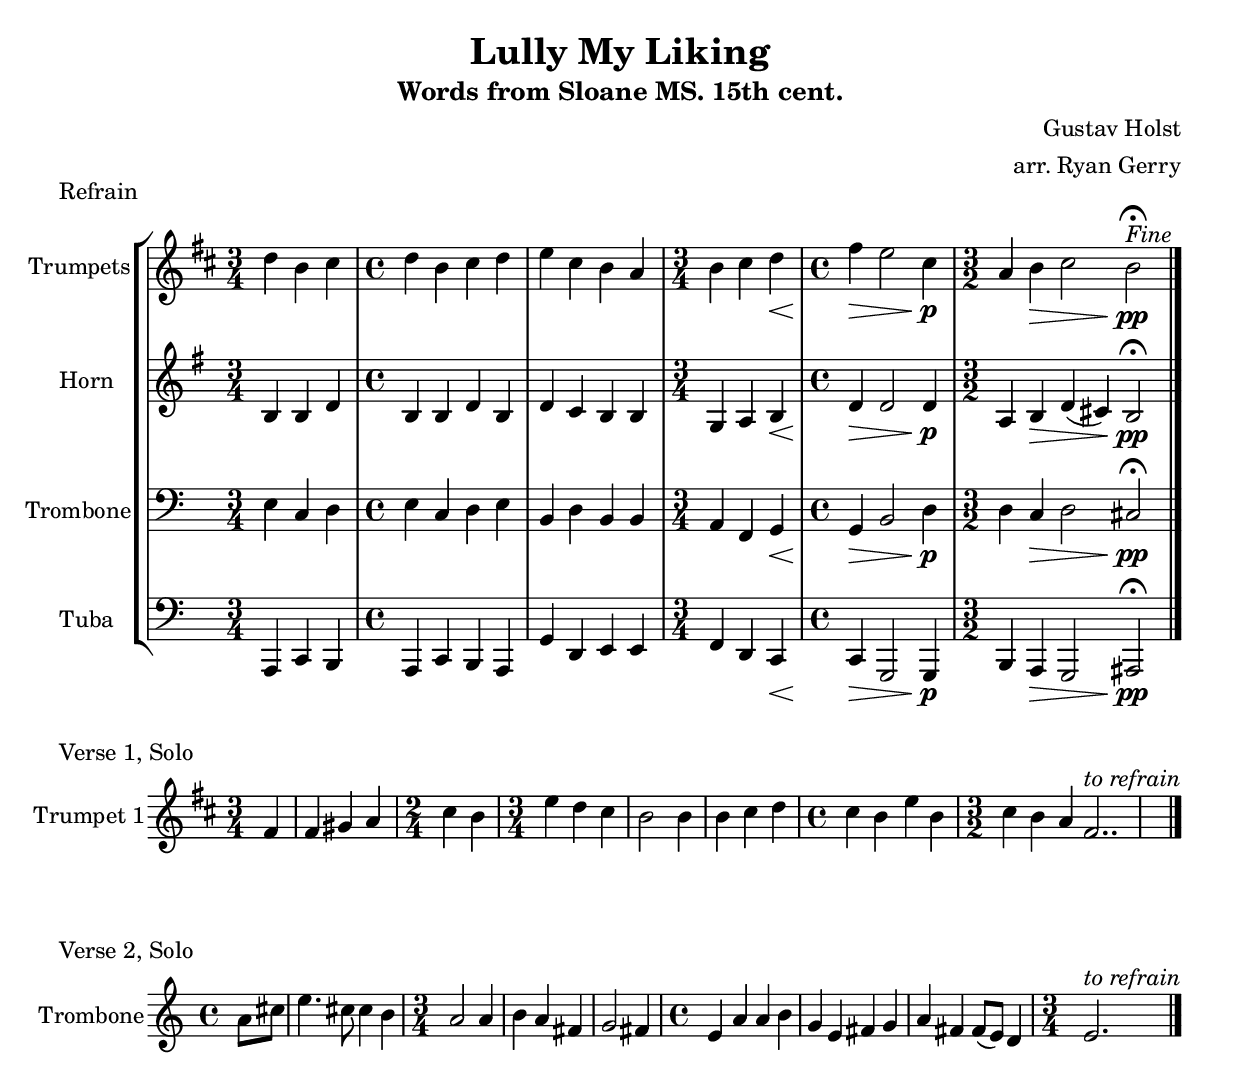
\version "2.24.3"

\language english

global= {
  \key c \major
}

% TODO: lyrics
trumpets = \new Voice { \transpose bf c'
    \relative c'' {
      \time 3/4 c4 a b
    | \time 4/4 c a b c
    | d b a g
    | \time 3/4 a b c\<
    | \time 4/4 e\> d2 b4\p
    | \time 3/2 g4 a\> b2 a\pp\fermata^\markup{\italic Fine}
    \bar "|."
  }
}

horn = \new Voice { \transpose f c
    \relative c' {
      \time 3/4 e4 e g
    | \time 4/4 e e g e
    | g f e e
    | \time 3/4 c d e\<
    | \time 4/4 g\> g2 g4\p
    | \time 3/2 d4 e\> g (fs) e2\pp\fermata
    \bar "|."
  }
}

trombone = \new Voice \relative c {
  \clef bass
    \time 3/4 e4 c d
  | \time 4/4 e c d e
  | b d b b
  | \time 3/4 a f g\<
  | \time 4/4 g\> b2 d4\p
  | \time 3/2 d4 c\> d2 cs\pp\fermata
  \bar "|."
}

tuba = \new Voice \relative c, {
  \clef bass
    \time 3/4 a4 c b
  | \time 4/4 a c b a
  | g' d e e
  | \time 3/4 f d c\<
  | \time 4/4 c\> g2 g4\p
  | \time 3/2 b a\> g2 as\pp\fermata
  \bar "|."
}

\score {
  \header {
    piece = "Refrain"
  }
  % TODO: tempo mark
  \new StaffGroup <<
    \new Staff \with { instrumentName = "Trumpets" }
    << \key d \major \trumpets >>
    \new Staff \with { instrumentName = "Horn" }
    << \key g \major \horn >>
    \new Staff \with { instrumentName = "Trombone" }
    << \global \trombone >>
    \new Staff \with { instrumentName = "Tuba" }
    << \global \tuba >>
  >>

  \layout { }
  \midi { }
}

solo_one = \new Voice \relative c' {
    \time 3/4 \partial 4 e4
  | e4 fs g
  | \time 2/4 b a
  | \time 3/4 d c b
  | a2 a4
  | a b c
  | \time 4/4 b a d a
  | \time 3/2 b a g e2. .^\markup{\italic to \italic refrain}
  \bar "|."
}

\score {
  \header {
    piece = "Verse 1, Solo"
  }
  \new StaffGroup <<
    \new Staff \with { instrumentName = "Trumpet 1" }
    << \key d \major \transpose bf c' \solo_one >>
  >>
}

solo_two = \new Voice \relative c'' {
    \time 4/4 \partial 4 a8 cs
  | e4. cs8 cs4 b
  | \time 3/4 a2 a4
  | b a fs
  | g2 fs4
  | \time 4/4 e a a b
  | g e fs g
  | a fs fs8 (e) d4
  | \time 3/4 e2.^\markup{\italic to \italic refrain}
  \bar "|."
}

\score {
  \header {
    piece = "Verse 2, Solo"
  }
  \new StaffGroup <<
    \new Staff \with { instrumentName = "Trombone" }
    << \global \solo_two >>
  >>
}

\header {
  title  = "Lully My Liking"
  subtitle = "Words from Sloane MS. 15th cent."
  composer = "Gustav Holst"
  arranger = "arr. Ryan Gerry"
}
